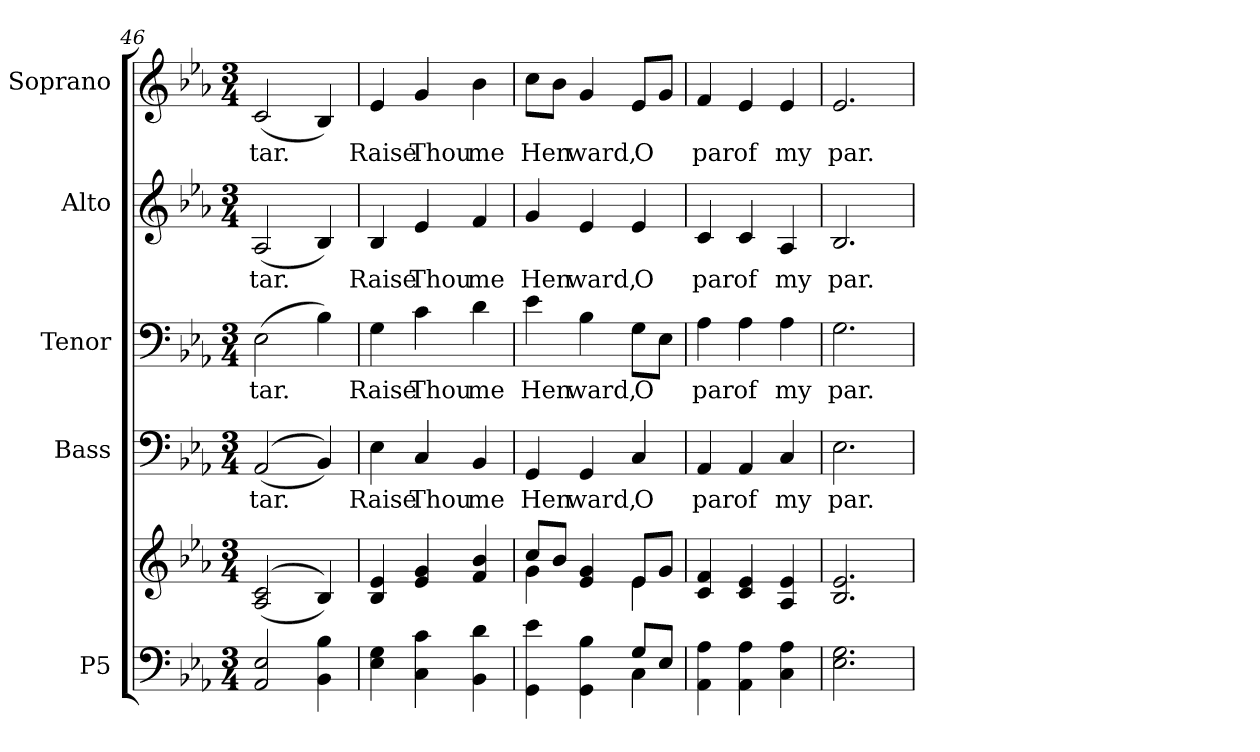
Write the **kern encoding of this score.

**kern	**kern	**kern	**text	**kern	**text	**kern	**text	**kern	**text
*part5	*part5	*part4	*part4	*part3	*part3	*part2	*part2	*part1	*part1
*staff6	*staff5	*staff4	*staff4	*staff3	*staff3	*staff2	*staff2	*staff1	*staff1
*I"P5	*	*I"Bass	*	*I"Tenor	*	*I"Alto	*	*I"Soprano	*
*	*	*I'B.	*	*I'T.	*	*I'A.	*	*I'S.	*
*clefF4	*clefG2	*clefF4	*	*clefF4	*	*clefG2	*	*clefG2	*
*k[b-e-a-]	*k[b-e-a-]	*k[b-e-a-]	*	*k[b-e-a-]	*	*k[b-e-a-]	*	*k[b-e-a-]	*
*c:	*c:	*c:	*	*c:	*	*c:	*	*c:	*
*M3/4	*M3/4	*M3/4	*	*M3/4	*	*M3/4	*	*M3/4	*
=46	=46	=46	=46	=46	=46	=46	=46	=46	=46
!	!	!	!LO:LY:b:color=#000000	!	!	!	!	!	!
!	!	!	!	!	!LO:LY:b:color=#000000	!	!	!	!
!	!	!	!	!	!	!	!LO:LY:b:color=#000000	!	!
!	!	!	!	!	!	!	!	!	!LO:LY:b:color=#000000
2AA-i/ 2E-i	((2A-i/ 2ci	((2AA-i/	tar.	(2E-i\	tar.	(2A-i/	tar.	(2ci/	tar.
4BB-i\ 4B-i	4B-i/))	4BB-i/))	.	4B-i\)	.	4B-i/)	.	4B-i/)	.
=47	=47	=47	=47	=47	=47	=47	=47	=47	=47
!	!	!	!LO:LY:b:color=#000000	!	!	!	!	!	!
!	!	!	!	!	!LO:LY:b:color=#000000	!	!	!	!
!	!	!	!	!	!	!	!LO:LY:b:color=#000000	!	!
!	!	!	!	!	!	!	!	!	!LO:LY:b:color=#000000
4E-i\ 4Gi	4B-i/ 4e-i	4E-i\	Raise	4Gi\	Raise	4B-i/	Raise	4e-i/	Raise
!	!	!	!LO:LY:b:color=#000000	!	!	!	!	!	!
!	!	!	!	!	!LO:LY:b:color=#000000	!	!	!	!
!	!	!	!	!	!	!	!LO:LY:b:color=#000000	!	!
!	!	!	!	!	!	!	!	!	!LO:LY:b:color=#000000
4Ci\ 4ci	4e-i/ 4gi	4Ci/	Thou	4ci\	Thou	4e-i/	Thou	4gi/	Thou
!	!	!	!LO:LY:b:color=#000000	!	!	!	!	!	!
!	!	!	!	!	!LO:LY:b:color=#000000	!	!	!	!
!	!	!	!	!	!	!	!LO:LY:b:color=#000000	!	!
!	!	!	!	!	!	!	!	!	!LO:LY:b:color=#000000
4BB-i\ 4di	4fi/ 4b-i	4BB-i/	me	4di\	me	4fi/	me	4b-i\	me
=48	=48	=48	=48	=48	=48	=48	=48	=48	=48
*^	*^	*	*	*	*	*	*	*	*
!	!	!	!	!	!LO:LY:b:color=#000000	!	!	!	!	!	!
!	!	!	!	!	!	!	!LO:LY:b:color=#000000	!	!	!	!
!	!	!	!	!	!	!	!	!	!LO:LY:b:color=#000000	!	!
!	!	!	!	!	!	!	!	!	!	!	!LO:LY:b:color=#000000
4GGi\ 4e-i	2ryy	8cci/L	4gi\	4GGi/	Hen	4e-i\	Hen	4gi/	Hen	8cci\L	Hen
.	.	8b-i/J	.	.	.	.	.	.	.	8b-i\J	.
!	!	!	!	!	!LO:LY:b:color=#000000	!	!	!	!	!	!
!	!	!	!	!	!	!	!LO:LY:b:color=#000000	!	!	!	!
!	!	!	!	!	!	!	!	!	!LO:LY:b:color=#000000	!	!
!	!	!	!	!	!	!	!	!	!	!	!LO:LY:b:color=#000000
4GGi\ 4B-i	.	4e-i/ 4gi	4ryy	4GGi/	ward,	4B-i\	ward,	4e-i/	ward,	4gi/	ward,
!	!	!	!	!	!LO:LY:b:color=#000000	!	!	!	!	!	!
!	!	!	!	!	!	!	!LO:LY:b:color=#000000	!	!	!	!
!	!	!	!	!	!	!	!	!	!LO:LY:b:color=#000000	!	!
!	!	!	!	!	!	!	!	!	!	!	!LO:LY:b:color=#000000
8Gi/L	4Ci\	8e-i/L	4e-i\	4Ci/	O	8Gi\L	O	4e-i/	O	8e-i/L	O
8E-i/J	.	8gi/J	.	.	.	8E-i\J	.	.	.	8gi/J	.
*v	*v	*	*	*	*	*	*	*	*	*	*
*	*v	*v	*	*	*	*	*	*	*	*
!!LO:PB:g=z
=49	=49	=49	=49	=49	=49	=49	=49	=49	=49
!	!	!	!LO:LY:b:color=#000000	!	!	!	!	!	!
!	!	!	!	!	!LO:LY:b:color=#000000	!	!	!	!
!	!	!	!	!	!	!	!LO:LY:b:color=#000000	!	!
!	!	!	!	!	!	!	!	!	!LO:LY:b:color=#000000
4AA-i\ 4A-i	4ci/ 4fi	4AA-i/	par	4A-i\	par	4ci/	par	4fi/	par
!	!	!	!LO:LY:b:color=#000000	!	!	!	!	!	!
!	!	!	!	!	!LO:LY:b:color=#000000	!	!	!	!
!	!	!	!	!	!	!	!LO:LY:b:color=#000000	!	!
!	!	!	!	!	!	!	!	!	!LO:LY:b:color=#000000
4AA-i\ 4A-i	4ci/ 4e-i	4AA-i/	of	4A-i\	of	4ci/	of	4e-i/	of
!	!	!	!LO:LY:b:color=#000000	!	!	!	!	!	!
!	!	!	!	!	!LO:LY:b:color=#000000	!	!	!	!
!	!	!	!	!	!	!	!LO:LY:b:color=#000000	!	!
!	!	!	!	!	!	!	!	!	!LO:LY:b:color=#000000
4Ci\ 4A-i	4A-i/ 4e-i	4Ci/	my	4A-i\	my	4A-i/	my	4e-i/	my
=50	=50	=50	=50	=50	=50	=50	=50	=50	=50
!	!	!	!LO:LY:b:color=#000000	!	!	!	!	!	!
!	!	!	!	!	!LO:LY:b:color=#000000	!	!	!	!
!	!	!	!	!	!	!	!LO:LY:b:color=#000000	!	!
!	!	!	!	!	!	!	!	!	!LO:LY:b:color=#000000
2.E-i\ 2.Gi	2.B-i/ 2.e-i	2.E-i\	par.	2.Gi\	par.	2.B-i/	par.	2.e-i/	par.
=	=	=	=	=	=	=	=	=	=
*-	*-	*-	*-	*-	*-	*-	*-	*-	*-
